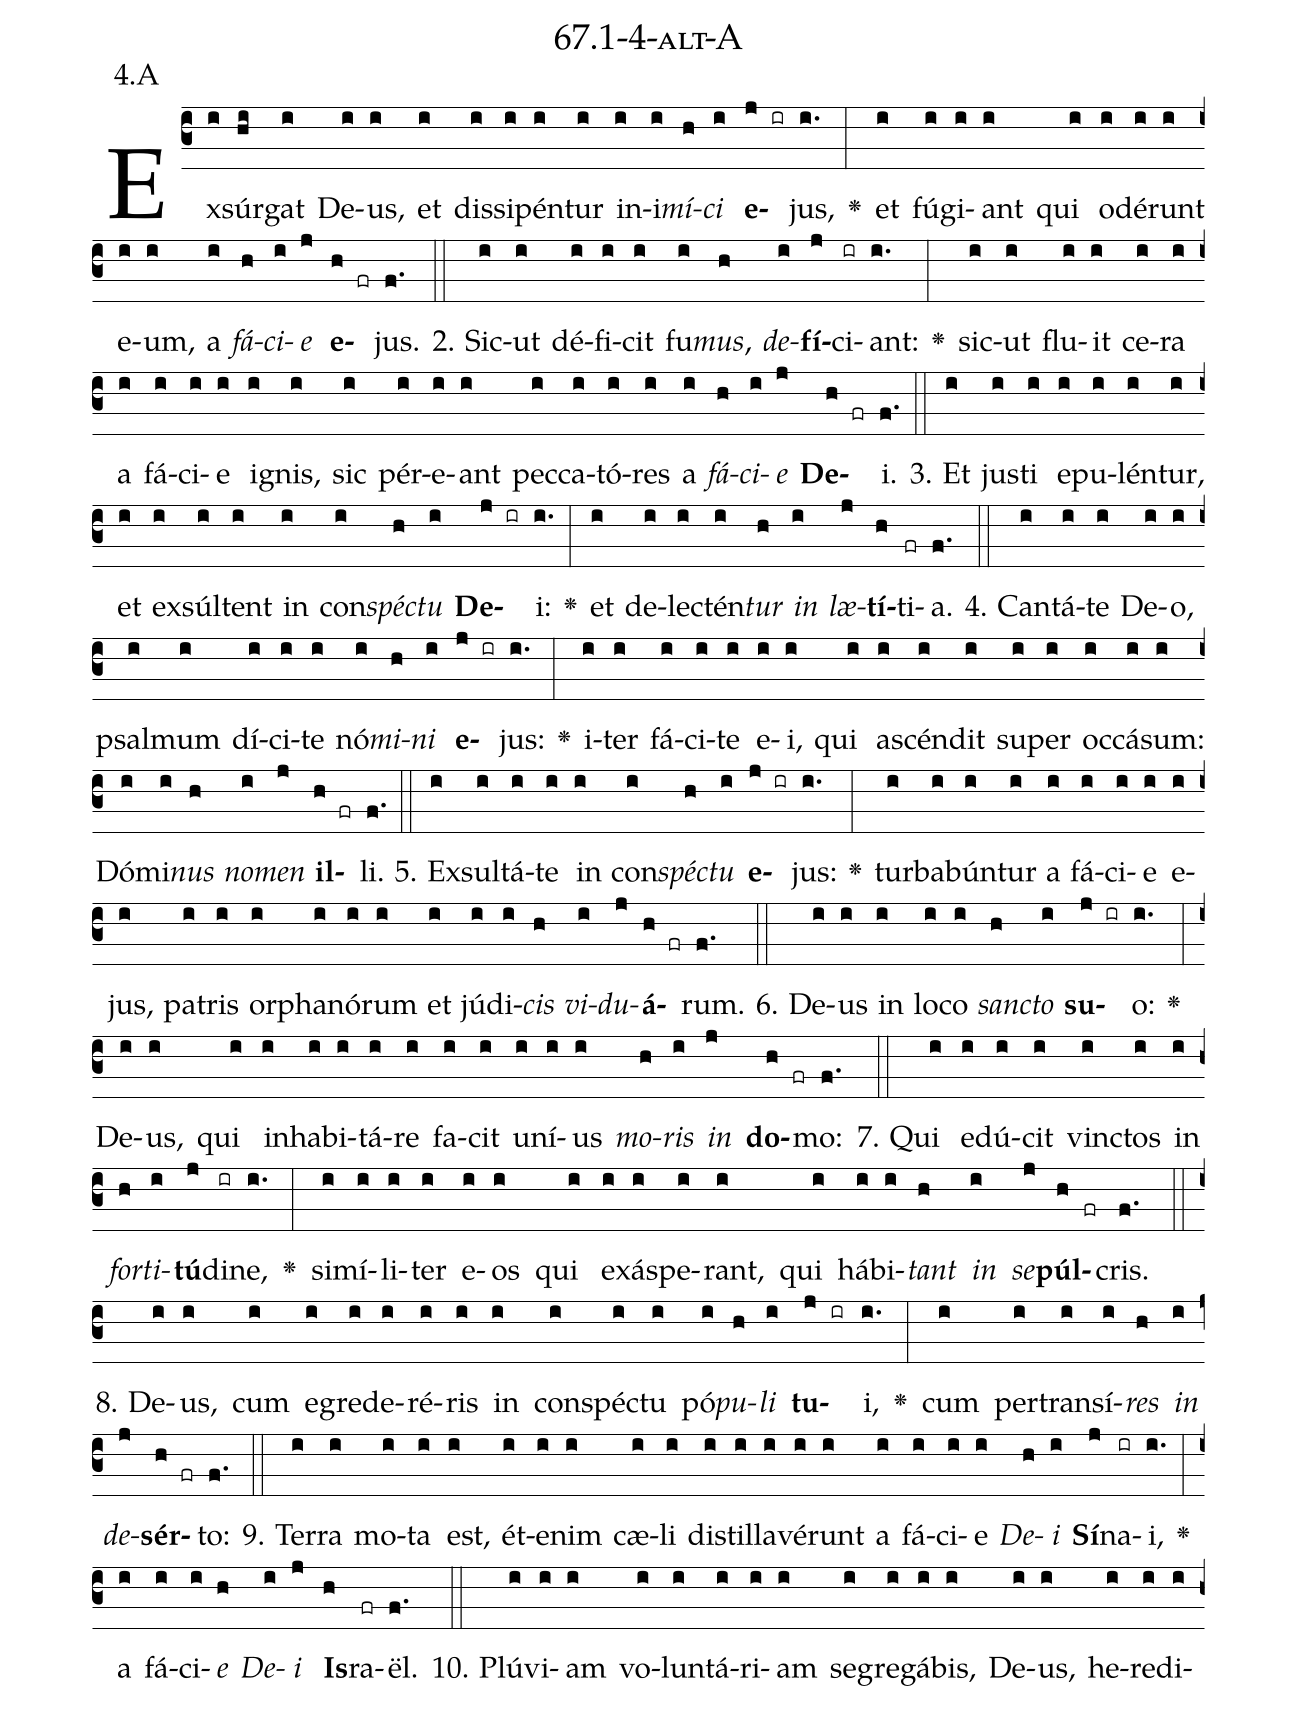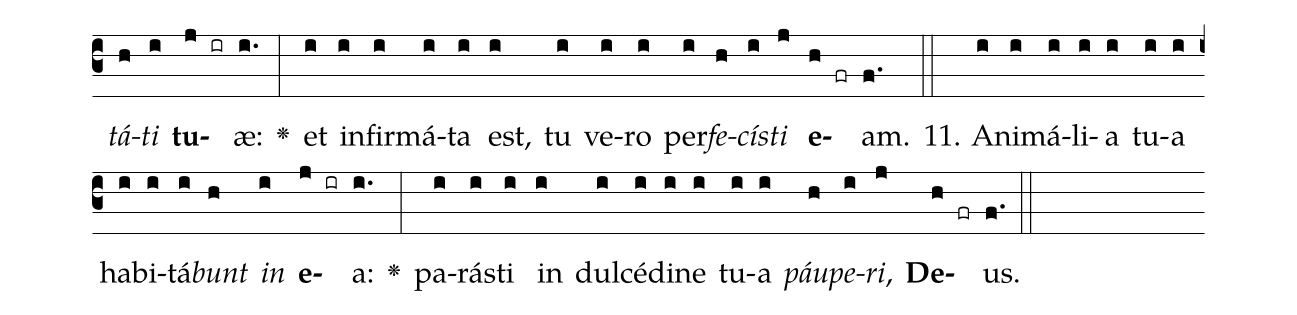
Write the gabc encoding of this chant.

name: 67.1-4-alt-A;
annotation: 4.A;
%%
(c3)Ex(i)súr(hi)gat(i) De(i)us,(i) et(i) dis(i)si(i)pén(i)tur(i) in(i)i(i)<i>mí</i>(h)<i>ci</i>(i) <b>e</b>(j ir)jus,(i.) <v>\greheightstar</v>(:) et(i) fú(i)gi(i)ant(i) qui(i) o(i)dé(i)runt(i) e(i)um,(i) a(i) <i>fá</i>(h)<i>ci</i>(i)<i>e</i>(j) <b>e</b>(h fr)jus.(f.) (::)
2. Sic(i)ut(i) dé(i)fi(i)cit(i) fu(i)<i>mus</i>,(h) <i>de</i>(i)<b>fí</b>(j)ci(ir)ant:(i.) <v>\greheightstar</v>(:) sic(i)ut(i) flu(i)it(i) ce(i)ra(i) a(i) fá(i)ci(i)e(i) i(i)gnis,(i) sic(i) pér(i)e(i)ant(i) pec(i)ca(i)tó(i)res(i) a(i) <i>fá</i>(h)<i>ci</i>(i)<i>e</i>(j) <b>De</b>(h fr)i.(f.) (::)
3. Et(i) jus(i)ti(i) e(i)pu(i)lén(i)tur,(i) et(i) ex(i)súl(i)tent(i) in(i) con(i)<i>spéc</i>(h)<i>tu</i>(i) <b>De</b>(j ir)i:(i.) <v>\greheightstar</v>(:) et(i) de(i)lec(i)tén(i)<i>tur</i>(h) <i>in</i>(i) <i>læ</i>(j)<b>tí</b>(h)ti(fr)a.(f.) (::)
4. Can(i)tá(i)te(i) De(i)o,(i) psal(i)mum(i) dí(i)ci(i)te(i) nó(i)<i>mi</i>(h)<i>ni</i>(i) <b>e</b>(j ir)jus:(i.) <v>\greheightstar</v>(:) i(i)ter(i) fá(i)ci(i)te(i) e(i)i,(i) qui(i) a(i)scén(i)dit(i) su(i)per(i) oc(i)cá(i)sum:(i) Dó(i)mi(i)<i>nus</i>(h) <i>no</i>(i)<i>men</i>(j) <b>il</b>(h fr)li.(f.) (::)
5. Ex(i)sul(i)tá(i)te(i) in(i) con(i)<i>spéc</i>(h)<i>tu</i>(i) <b>e</b>(j ir)jus:(i.) <v>\greheightstar</v>(:) tur(i)ba(i)bún(i)tur(i) a(i) fá(i)ci(i)e(i) e(i)jus,(i) pa(i)tris(i) or(i)pha(i)nó(i)rum(i) et(i) jú(i)di(i)<i>cis</i>(h) <i>vi</i>(i)<i>du</i>(j)<b>á</b>(h fr)rum.(f.) (::)
6. De(i)us(i) in(i) lo(i)co(i) <i>sanc</i>(h)<i>to</i>(i) <b>su</b>(j ir)o:(i.) <v>\greheightstar</v>(:) De(i)us,(i) qui(i) in(i)ha(i)bi(i)tá(i)re(i) fa(i)cit(i) u(i)ní(i)us(i) <i>mo</i>(h)<i>ris</i>(i) <i>in</i>(j) <b>do</b>(h fr)mo:(f.) (::)
7. Qui(i) e(i)dú(i)cit(i) vinc(i)tos(i) in(i) <i>for</i>(h)<i>ti</i>(i)<b>tú</b>(j)di(ir)ne,(i.) <v>\greheightstar</v>(:) si(i)mí(i)li(i)ter(i) e(i)os(i) qui(i) ex(i)ás(i)pe(i)rant,(i) qui(i) há(i)bi(i)<i>tant</i>(h) <i>in</i>(i) <i>se</i>(j)<b>púl</b>(h fr)cris.(f.) (::)
8. De(i)us,(i) cum(i) e(i)gre(i)de(i)ré(i)ris(i) in(i) con(i)spéc(i)tu(i) pó(i)<i>pu</i>(h)<i>li</i>(i) <b>tu</b>(j ir)i,(i.) <v>\greheightstar</v>(:) cum(i) per(i)trans(i)í(i)<i>res</i>(h) <i>in</i>(i) <i>de</i>(j)<b>sér</b>(h fr)to:(f.) (::)
9. Ter(i)ra(i) mo(i)ta(i) est,(i) ét(i)e(i)nim(i) cæ(i)li(i) di(i)stil(i)la(i)vé(i)runt(i) a(i) fá(i)ci(i)e(i) <i>De</i>(h)<i>i</i>(i) <b>Sí</b>(j)na(ir)i,(i.) <v>\greheightstar</v>(:) a(i) fá(i)ci(i)<i>e</i>(h) <i>De</i>(i)<i>i</i>(j) <b>Is</b>(h)ra(fr)ël.(f.) (::)
10. Plú(i)vi(i)am(i) vo(i)lun(i)tá(i)ri(i)am(i) se(i)gre(i)gá(i)bis,(i) De(i)us,(i) he(i)re(i)di(i)<i>tá</i>(h)<i>ti</i>(i) <b>tu</b>(j ir)æ:(i.) <v>\greheightstar</v>(:) et(i) in(i)fir(i)má(i)ta(i) est,(i) tu(i) ve(i)ro(i) per(i)<i>fe</i>(h)<i>cís</i>(i)<i>ti</i>(j) <b>e</b>(h fr)am.(f.) (::)
11. A(i)ni(i)má(i)li(i)a(i) tu(i)a(i) ha(i)bi(i)tá(i)<i>bunt</i>(h) <i>in</i>(i) <b>e</b>(j ir)a:(i.) <v>\greheightstar</v>(:) pa(i)rás(i)ti(i) in(i) dul(i)cé(i)di(i)ne(i) tu(i)a(i) <i>páu</i>(h)<i>pe</i>(i)<i>ri</i>,(j) <b>De</b>(h fr)us.(f.) (::)
